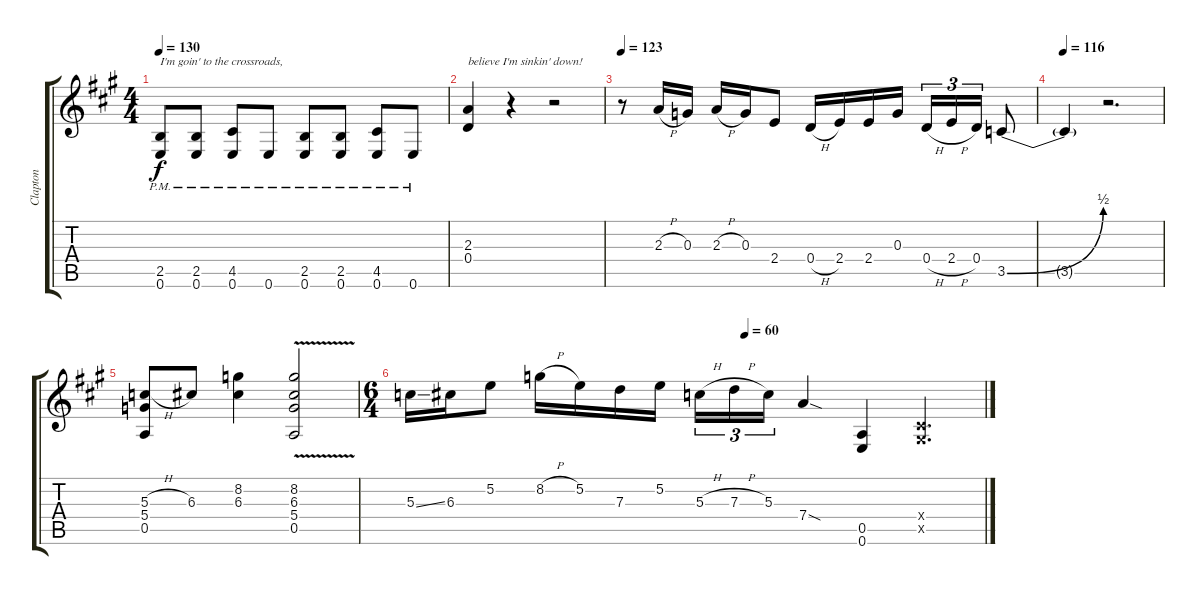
\track ("Clapton" "Clapton") {instrument overdrivenguitar}
\staff {score tabs}
\tuning (E4 B3 G3 D3 A2 E2) {hide}
\ts (4 4)
\tempo 130
\clef g2
\ks a
(2.5{pm} 0.6{pm}).8{txt "I'm goin' to the crossroads," dy f} (2.5{pm} 0.6{pm}).8 (4.5{pm} 0.6{pm}).8 0.6{pm}.8 (2.5{pm} 0.6{pm}).8 (2.5{pm} 0.6{pm}).8 (4.5{pm} 0.6{pm}).8 0.6{pm}.8 |
(2.3 0.4).4{txt "believe I'm sinkin' down!" volume 16} r.4 r.2 |
\tempo 123
r.8 2.3{h}.16 0.3.16 2.3{h}.16 0.3.16 2.4.8 0.4{h}.16 2.4.16 2.4.16 0.3.16 0.4{h}.16{tu (3 2)} 2.4{h}.16{tu (3 2)} 0.4.16{tu (3 2)} 3.5{be (bend 0 0 60 2)}.8 |
\tempo 116
3.5{t}.4 r.2{d} |
(5.3{h} 5.4 0.5).8 6.3.8 (8.2 6.3).4 (8.2{v} 6.3{v} 5.4{v} 0.5{v}).2 |
\ts (6 4)
\tempo (60 0.5833333333333334)
5.3{ss}.16 6.3.16 5.2.8 8.2{h}.16 5.2.16 7.3.16 5.2.16{beam splitsecondary} 5.3{h}.16{tu (3 2)} 7.3{h}.16{tu (3 2)} 5.3.16{tu (3 2)} 7.4{sod}.4 (0.5 0.6).4 (-1.4{x} -1.5{x}).4{d}
